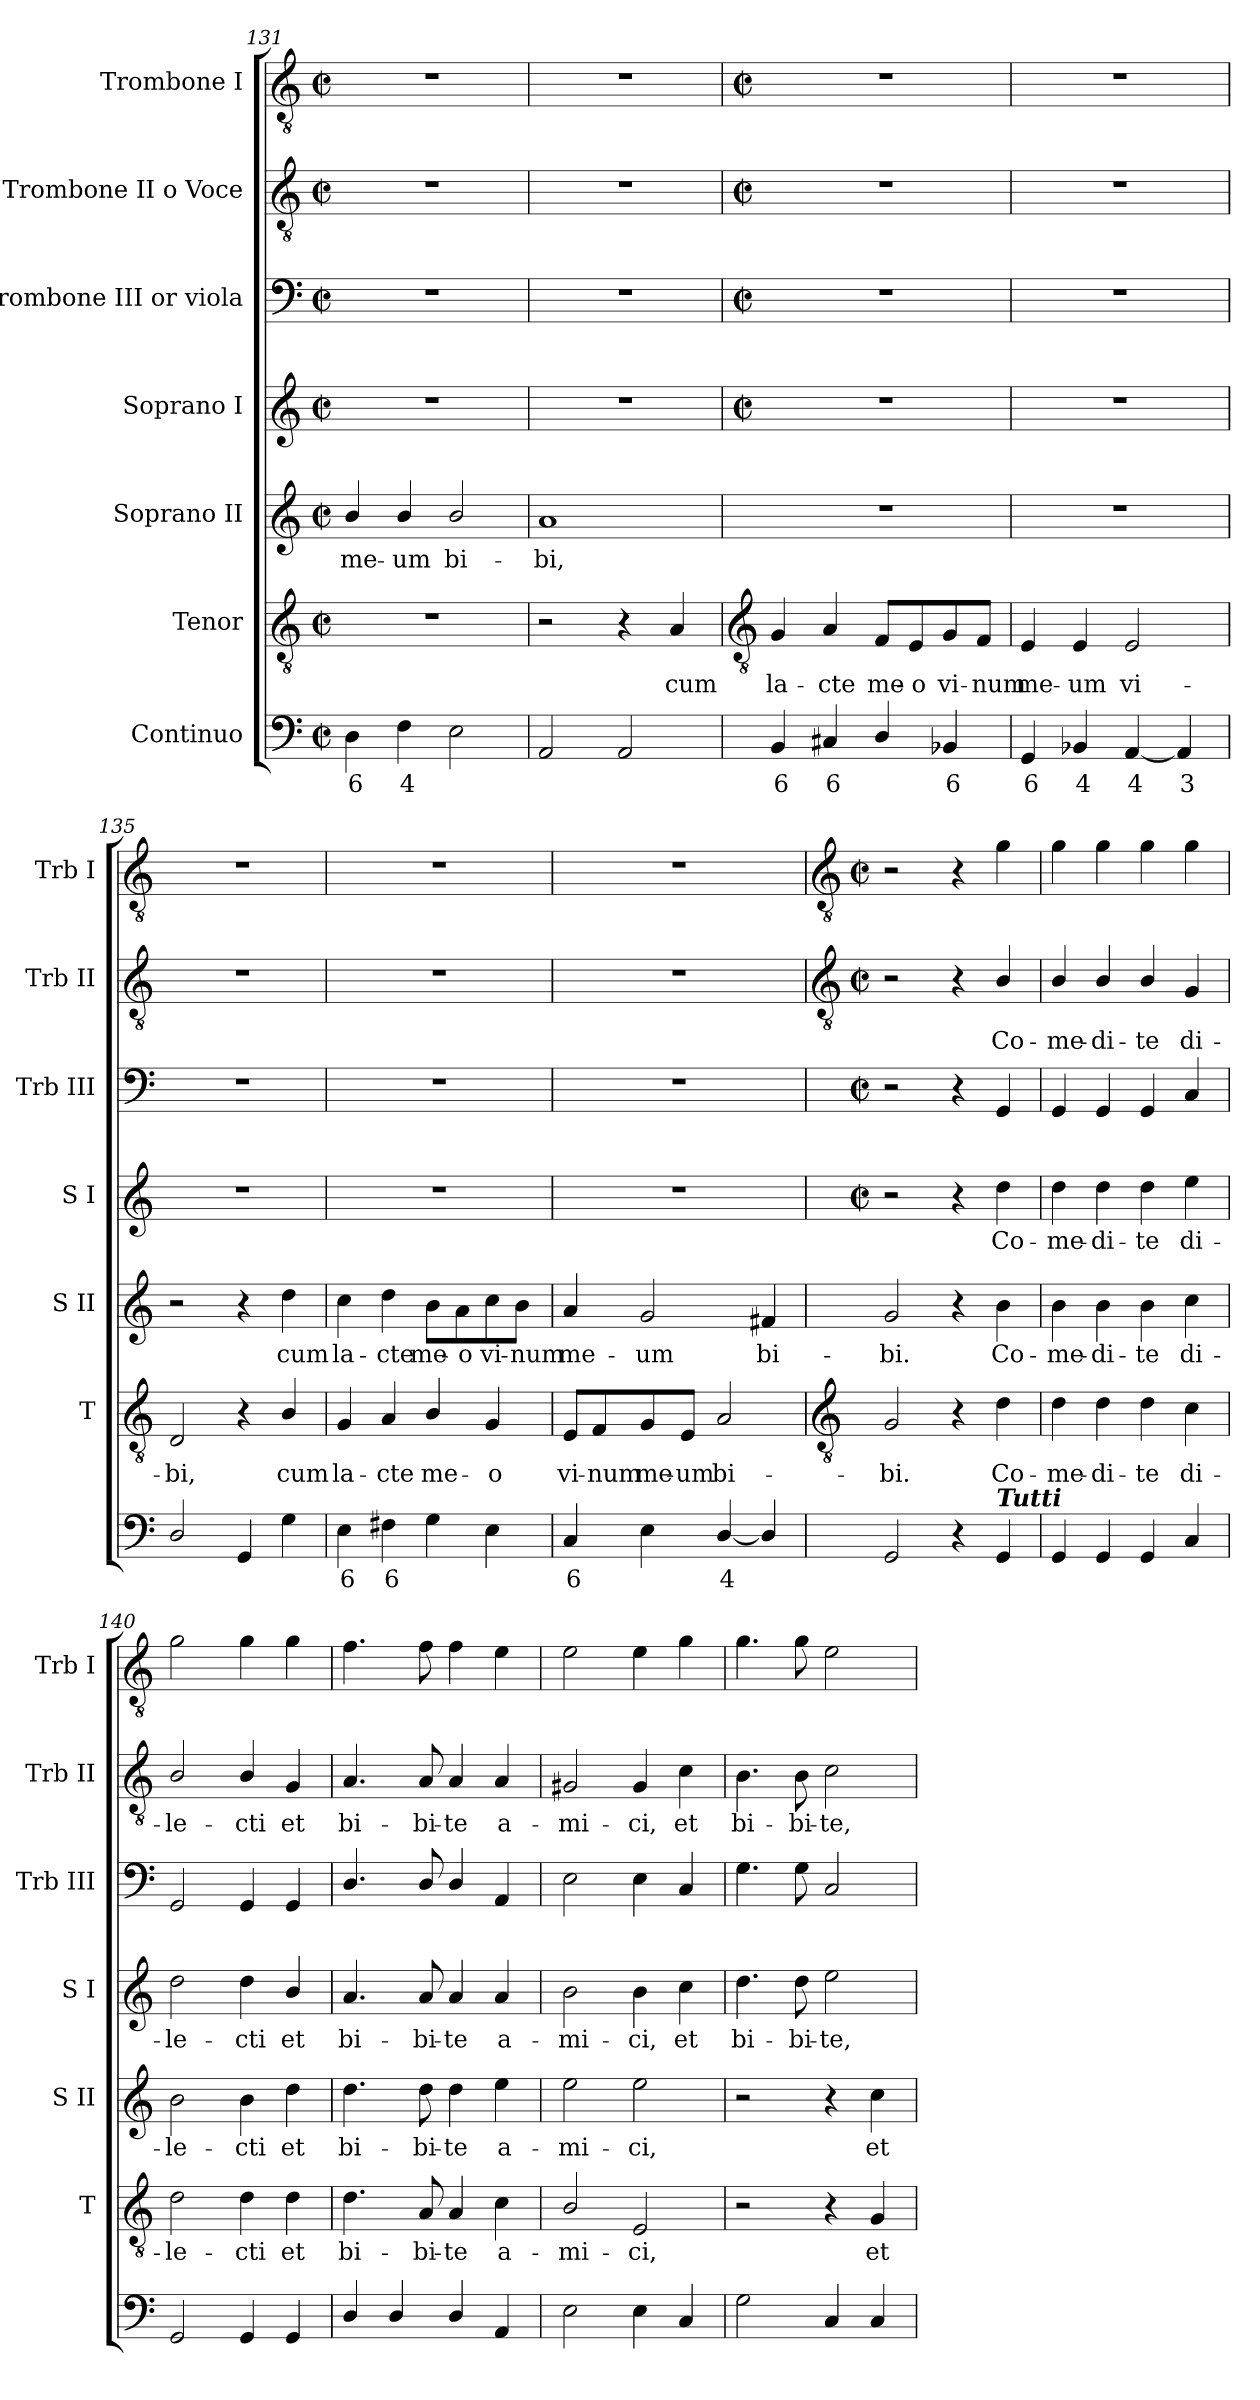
**kern	**text	**kern	**text	**kern	**text	**kern	**text	**kern	**kern	**text	**kern
*part7	*part7	*part6	*part6	*part5	*part5	*part4	*part4	*part3	*part2	*part2	*part1
*staff7	*staff7	*staff6	*staff6	*staff5	*staff5	*staff4	*staff4	*staff3	*staff2	*staff2	*staff1
*I"Continuo	*	*I"Tenor	*	*I"Soprano II	*	*I"Soprano I	*	*I"Trombone III or viola	*I"Trombone II o Voce	*	*I"Trombone I
*	*	*I'T	*	*I'S II	*	*I'S I	*	*I'Trb III	*I'Trb II	*	*I'Trb I
*clefF4	*	*clefGv2	*	*clefG2	*	*clefG2	*	*clefF4	*clefGv2	*	*clefGv2
*k[]	*	*k[]	*	*k[]	*	*k[]	*	*k[]	*k[]	*	*k[]
*C:	*	*C:	*	*C:	*	*C:	*	*C:	*C:	*	*C:
*M2/2	*	*M2/2	*	*M2/2	*	*M2/2	*	*M2/2	*M2/2	*	*M2/2
*met(c|)	*	*met(c|)	*	*met(c|)	*	*met(c|)	*	*met(c|)	*met(c|)	*	*met(c|)
=131	=131	=131	=131	=131	=131	=131	=131	=131	=131	=131	=131
!	!LO:LY:b	!	!	!	!LO:LY:b	!	!	!	!	!	!
4D	6	1r	.	4b/	me-	1r	.	1r	1r	.	1r
!	!LO:LY:b	!	!	!	!LO:LY:b	!	!	!	!	!	!
4F	4	.	.	4b/	-um	.	.	.	.	.	.
!	!	!	!	!	!LO:LY:b	!	!	!	!	!	!
2E	.	.	.	2b/	bi-	.	.	.	.	.	.
=132	=132	=132	=132	=132	=132	=132	=132	=132	=132	=132	=132
!	!	!	!	!	!LO:LY:b	!	!	!	!	!	!
2AA	.	2r	.	1a	-bi,	1r	.	1r	1r	.	1r
2AA	.	4r	.	.	.	.	.	.	.	.	.
!	!	!	!LO:LY:b	!	!	!	!	!	!	!	!
.	.	4A	cum	.	.	.	.	.	.	.	.
!!LO:LB:g=z
=133	=133	=133	=133	=133	=133	=133	=133	=133	=133	=133	=133
*	*	*clefGv2	*	*	*	*	*	*	*	*	*
*	*	*	*	*	*	*M2/2	*	*M2/2	*M2/2	*	*M2/2
*	*	*	*	*	*	*met(c|)	*	*met(c|)	*met(c|)	*	*met(c|)
!	!LO:LY:b	!	!LO:LY:b	!	!	!	!	!	!	!	!
4BB	6	4G	la-	1r	.	1r	.	1r	1r	.	1r
!	!LO:LY:b	!	!LO:LY:b	!	!	!	!	!	!	!	!
4C#X	6	4A	-cte	.	.	.	.	.	.	.	.
!	!	!	!LO:LY:b	!	!	!	!	!	!	!	!
4D/	.	8F/L	me-	.	.	.	.	.	.	.	.
!	!	!	!LO:LY:b	!	!	!	!	!	!	!	!
.	.	8E/	-o	.	.	.	.	.	.	.	.
!	!LO:LY:b	!	!LO:LY:b	!	!	!	!	!	!	!	!
4BB-X	6	8G/	vi-	.	.	.	.	.	.	.	.
!	!	!	!LO:LY:b	!	!	!	!	!	!	!	!
.	.	8F/J	-num	.	.	.	.	.	.	.	.
=134	=134	=134	=134	=134	=134	=134	=134	=134	=134	=134	=134
!	!LO:LY:b	!	!LO:LY:b	!	!	!	!	!	!	!	!
4GG	6	4E	me-	1r	.	1r	.	1r	1r	.	1r
!	!LO:LY:b	!	!LO:LY:b	!	!	!	!	!	!	!	!
4BB-X	4	4E	-um	.	.	.	.	.	.	.	.
!	!LO:LY:b	!	!LO:LY:b	!	!	!	!	!	!	!	!
[4AA	4	2E	vi-	.	.	.	.	.	.	.	.
!	!LO:LY:b	!	!	!	!	!	!	!	!	!	!
4AA]	3	.	.	.	.	.	.	.	.	.	.
=135	=135	=135	=135	=135	=135	=135	=135	=135	=135	=135	=135
!	!	!	!LO:LY:b	!	!	!	!	!	!	!	!
2D/	.	2D	-bi,	2r	.	1r	.	1r	1r	.	1r
4GG	.	4r	.	4r	.	.	.	.	.	.	.
!	!	!	!LO:LY:b	!	!LO:LY:b	!	!	!	!	!	!
4G	.	4B/	cum	4dd	cum	.	.	.	.	.	.
=136	=136	=136	=136	=136	=136	=136	=136	=136	=136	=136	=136
!	!LO:LY:b	!	!LO:LY:b	!	!LO:LY:b	!	!	!	!	!	!
4E	6	4G	la-	4cc	la-	1r	.	1r	1r	.	1r
!	!LO:LY:b	!	!LO:LY:b	!	!LO:LY:b	!	!	!	!	!	!
4F#X	6	4A	-cte	4dd	-cte	.	.	.	.	.	.
!	!	!	!LO:LY:b	!	!LO:LY:b	!	!	!	!	!	!
4G	.	4B/	me-	8b\L	me-	.	.	.	.	.	.
!	!	!	!	!	!LO:LY:b	!	!	!	!	!	!
.	.	.	.	8a\	-o	.	.	.	.	.	.
!	!	!	!LO:LY:b	!	!LO:LY:b	!	!	!	!	!	!
4E	.	4G	-o	8cc\	vi-	.	.	.	.	.	.
!	!	!	!	!	!LO:LY:b	!	!	!	!	!	!
.	.	.	.	8b\J	-num	.	.	.	.	.	.
=137	=137	=137	=137	=137	=137	=137	=137	=137	=137	=137	=137
!	!LO:LY:b	!	!LO:LY:b	!	!LO:LY:b	!	!	!	!	!	!
4C	6	8E/L	vi-	4a	me-	1r	.	1r	1r	.	1r
!	!	!	!LO:LY:b	!	!	!	!	!	!	!	!
.	.	8F/	-num	.	.	.	.	.	.	.	.
!	!	!	!LO:LY:b	!	!LO:LY:b	!	!	!	!	!	!
4E	.	8G/	me-	2g	-um	.	.	.	.	.	.
!	!	!	!LO:LY:b	!	!	!	!	!	!	!	!
.	.	8E/J	-um	.	.	.	.	.	.	.	.
!	!LO:LY:b	!	!LO:LY:b	!	!	!	!	!	!	!	!
[4D/	4	2A	bi-	.	.	.	.	.	.	.	.
!	!	!	!	!	!LO:LY:b	!	!	!	!	!	!
4D/]	.	.	.	4f#X	bi-	.	.	.	.	.	.
!!LO:LB:g=z
=138	=138	=138	=138	=138	=138	=138	=138	=138	=138	=138	=138
*	*	*clefGv2	*	*	*	*	*	*	*clefGv2	*	*clefGv2
*	*	*	*	*	*	*k[]	*	*k[]	*k[]	*	*k[]
*	*	*	*	*	*	*C:	*	*C:	*C:	*	*C:
*	*	*	*	*	*	*M2/2	*	*M2/2	*M2/2	*	*M2/2
*	*	*	*	*	*	*met(c|)	*	*met(c|)	*met(c|)	*	*met(c|)
!	!	!	!LO:LY:b	!	!LO:LY:b	!	!	!	!	!	!
2GG	.	2G	-bi.	2g	-bi.	2r	.	2r	2r	.	2r
4r	.	4r	.	4r	.	4r	.	4r	4r	.	4r
!LO:TX:a:Bi:t=Tutti	!	!	!	!	!	!	!	!	!	!	!
!	!	!	!LO:LY:b	!	!LO:LY:b	!	!LO:LY:b	!	!	!LO:LY:b	!
4GG	.	4d	Co-	4b	Co-	4dd	Co-	4GG	4B/	Co-	4g
=139	=139	=139	=139	=139	=139	=139	=139	=139	=139	=139	=139
!	!	!	!LO:LY:b	!	!LO:LY:b	!	!LO:LY:b	!	!	!LO:LY:b	!
4GG	.	4d	-me-	4b	-me-	4dd	-me-	4GG	4B/	-me-	4g
!	!	!	!LO:LY:b	!	!LO:LY:b	!	!LO:LY:b	!	!	!LO:LY:b	!
4GG	.	4d	-di-	4b	-di-	4dd	-di-	4GG	4B/	-di-	4g
!	!	!	!LO:LY:b	!	!LO:LY:b	!	!LO:LY:b	!	!	!LO:LY:b	!
4GG	.	4d	-te	4b	-te	4dd	-te	4GG	4B/	-te	4g
!	!	!	!LO:LY:b	!	!LO:LY:b	!	!LO:LY:b	!	!	!LO:LY:b	!
4C	.	4c	di-	4cc	di-	4ee	di-	4C	4G	di-	4g
=140	=140	=140	=140	=140	=140	=140	=140	=140	=140	=140	=140
!	!	!	!LO:LY:b	!	!LO:LY:b	!	!LO:LY:b	!	!	!LO:LY:b	!
2GG	.	2d	-le-	2b	-le-	2dd	-le-	2GG	2B/	-le-	2g
!	!	!	!LO:LY:b	!	!LO:LY:b	!	!LO:LY:b	!	!	!LO:LY:b	!
4GG	.	4d	-cti	4b	-cti	4dd	-cti	4GG	4B/	-cti	4g
!	!	!	!LO:LY:b	!	!LO:LY:b	!	!LO:LY:b	!	!	!LO:LY:b	!
4GG	.	4d	et	4dd	et	4b/	et	4GG	4G	et	4g
=141	=141	=141	=141	=141	=141	=141	=141	=141	=141	=141	=141
!	!	!	!LO:LY:b	!	!LO:LY:b	!	!LO:LY:b	!	!	!LO:LY:b	!
4D/	.	4.d	bi-	4.dd	bi-	4.a	bi-	4.D/	4.A	bi-	4.f
4D/	.	.	.	.	.	.	.	.	.	.	.
!	!	!	!LO:LY:b	!	!LO:LY:b	!	!LO:LY:b	!	!	!LO:LY:b	!
.	.	8A	-bi-	8dd	-bi-	8a	-bi-	8D/	8A	-bi-	8f
!	!	!	!LO:LY:b	!	!LO:LY:b	!	!LO:LY:b	!	!	!LO:LY:b	!
4D/	.	4A	-te	4dd	-te	4a	-te	4D/	4A	-te	4f
!	!	!	!LO:LY:b	!	!LO:LY:b	!	!LO:LY:b	!	!	!LO:LY:b	!
4AA	.	4c	a-	4ee	a-	4a	a-	4AA	4A	a-	4e
=142	=142	=142	=142	=142	=142	=142	=142	=142	=142	=142	=142
!	!	!	!LO:LY:b	!	!LO:LY:b	!	!LO:LY:b	!	!	!LO:LY:b	!
2E	.	2B/	-mi-	2ee	-mi-	2b	-mi-	2E	2G#X	-mi-	2e
!	!	!	!LO:LY:b	!	!LO:LY:b	!	!LO:LY:b	!	!	!LO:LY:b	!
4E	.	2E	-ci,	2ee	-ci,	4b	-ci,	4E	4G#	-ci,	4e
!	!	!	!	!	!	!	!LO:LY:b	!	!	!LO:LY:b	!
4C	.	.	.	.	.	4cc	et	4C	4c	et	4g
=143	=143	=143	=143	=143	=143	=143	=143	=143	=143	=143	=143
!	!	!	!	!	!	!	!LO:LY:b	!	!	!LO:LY:b	!
2G	.	2r	.	2r	.	4.dd	bi-	4.G	4.B	bi-	4.g
!	!	!	!	!	!	!	!LO:LY:b	!	!	!LO:LY:b	!
.	.	.	.	.	.	8dd	-bi-	8G	8B	-bi-	8g
!	!	!	!	!	!	!	!LO:LY:b	!	!	!LO:LY:b	!
4C	.	4r	.	4r	.	2ee	-te,	2C	2c	-te,	2e
!	!	!	!LO:LY:b	!	!LO:LY:b	!	!	!	!	!	!
4C	.	4G	et	4cc	et	.	.	.	.	.	.
=	=	=	=	=	=	=	=	=	=	=	=
*-	*-	*-	*-	*-	*-	*-	*-	*-	*-	*-	*-
